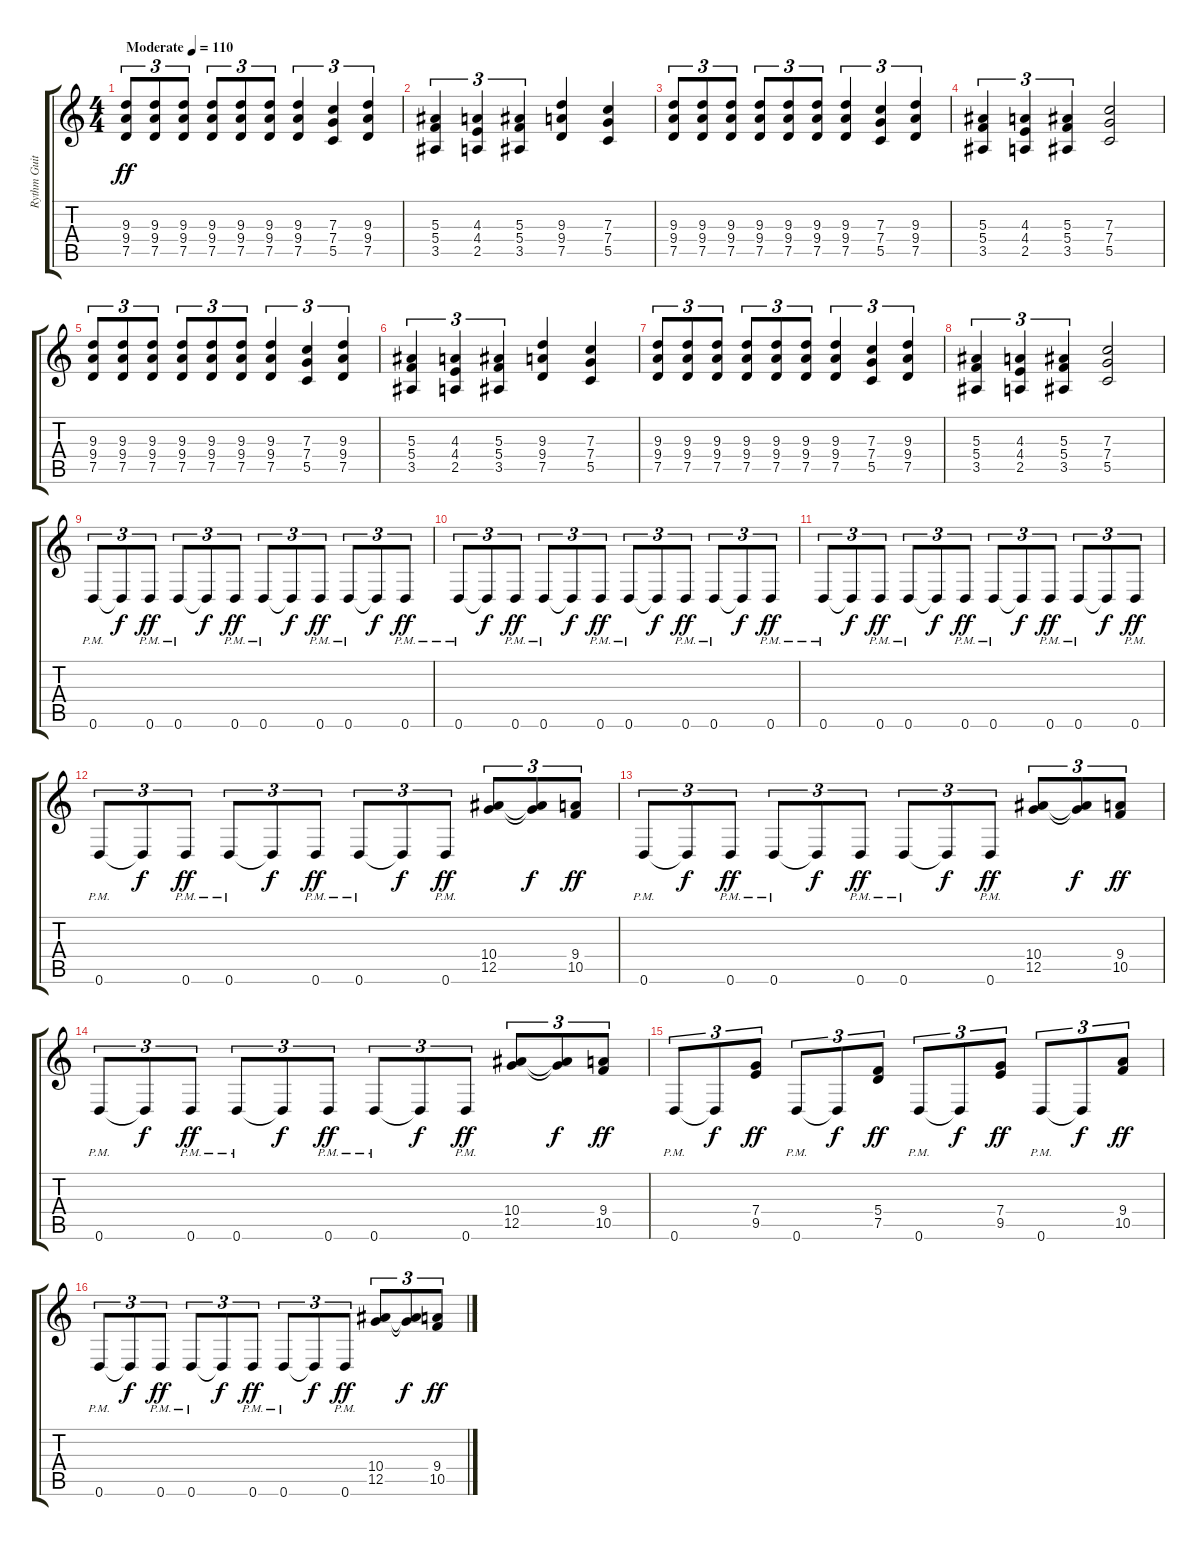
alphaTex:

\track ("Rythm Guitar" "Rythm Guit") {instrument distortionguitar}
\staff {score tabs}
\tuning (D4 A3 F3 C3 G2 D2) {hide}
\ts (4 4)
\tempo (110 "Moderate")
\clef g2
\ks c
(9.3 9.4 7.5).8{tu (3 2) dy ff instrument distortionguitar} (9.3 9.4 7.5).8{tu (3 2)} (9.3 9.4 7.5).8{tu (3 2)} (9.3 9.4 7.5).8{tu (3 2)} (9.3 9.4 7.5).8{tu (3 2)} (9.3 9.4 7.5).8{tu (3 2)} (9.3 9.4 7.5).4{tu (3 2)} (7.3 7.4 5.5).4{tu (3 2)} (9.3 9.4 7.5).4{tu (3 2)} |
(5.3 5.4 3.5).4{tu (3 2)} (4.3 4.4 2.5).4{tu (3 2)} (5.3 5.4 3.5).4{tu (3 2)} (9.3 9.4 7.5).4 (7.3 7.4 5.5).4 |
(9.3 9.4 7.5).8{tu (3 2)} (9.3 9.4 7.5).8{tu (3 2)} (9.3 9.4 7.5).8{tu (3 2)} (9.3 9.4 7.5).8{tu (3 2)} (9.3 9.4 7.5).8{tu (3 2)} (9.3 9.4 7.5).8{tu (3 2)} (9.3 9.4 7.5).4{tu (3 2)} (7.3 7.4 5.5).4{tu (3 2)} (9.3 9.4 7.5).4{tu (3 2)} |
(5.3 5.4 3.5).4{tu (3 2)} (4.3 4.4 2.5).4{tu (3 2)} (5.3 5.4 3.5).4{tu (3 2)} (7.3 7.4 5.5).2 |
(9.3 9.4 7.5).8{tu (3 2)} (9.3 9.4 7.5).8{tu (3 2)} (9.3 9.4 7.5).8{tu (3 2)} (9.3 9.4 7.5).8{tu (3 2)} (9.3 9.4 7.5).8{tu (3 2)} (9.3 9.4 7.5).8{tu (3 2)} (9.3 9.4 7.5).4{tu (3 2)} (7.3 7.4 5.5).4{tu (3 2)} (9.3 9.4 7.5).4{tu (3 2)} |
(5.3 5.4 3.5).4{tu (3 2)} (4.3 4.4 2.5).4{tu (3 2)} (5.3 5.4 3.5).4{tu (3 2)} (9.3 9.4 7.5).4 (7.3 7.4 5.5).4 |
(9.3 9.4 7.5).8{tu (3 2)} (9.3 9.4 7.5).8{tu (3 2)} (9.3 9.4 7.5).8{tu (3 2)} (9.3 9.4 7.5).8{tu (3 2)} (9.3 9.4 7.5).8{tu (3 2)} (9.3 9.4 7.5).8{tu (3 2)} (9.3 9.4 7.5).4{tu (3 2)} (7.3 7.4 5.5).4{tu (3 2)} (9.3 9.4 7.5).4{tu (3 2)} |
(5.3 5.4 3.5).4{tu (3 2)} (4.3 4.4 2.5).4{tu (3 2)} (5.3 5.4 3.5).4{tu (3 2)} (7.3 7.4 5.5).2 |
0.6{pm}.8{tu (3 2)} 0.6{t}.8{tu (3 2) dy f} 0.6{pm}.8{tu (3 2) dy ff} 0.6{pm}.8{tu (3 2)} 0.6{t}.8{tu (3 2) dy f} 0.6{pm}.8{tu (3 2) dy ff} 0.6{pm}.8{tu (3 2)} 0.6{t}.8{tu (3 2) dy f} 0.6{pm}.8{tu (3 2) dy ff} 0.6{pm}.8{tu (3 2)} 0.6{t}.8{tu (3 2) dy f} 0.6{pm}.8{tu (3 2) dy ff} |
0.6{pm}.8{tu (3 2)} 0.6{t}.8{tu (3 2) dy f} 0.6{pm}.8{tu (3 2) dy ff} 0.6{pm}.8{tu (3 2)} 0.6{t}.8{tu (3 2) dy f} 0.6{pm}.8{tu (3 2) dy ff} 0.6{pm}.8{tu (3 2)} 0.6{t}.8{tu (3 2) dy f} 0.6{pm}.8{tu (3 2) dy ff} 0.6{pm}.8{tu (3 2)} 0.6{t}.8{tu (3 2) dy f} 0.6{pm}.8{tu (3 2) dy ff} |
0.6{pm}.8{tu (3 2)} 0.6{t}.8{tu (3 2) dy f} 0.6{pm}.8{tu (3 2) dy ff} 0.6{pm}.8{tu (3 2)} 0.6{t}.8{tu (3 2) dy f} 0.6{pm}.8{tu (3 2) dy ff} 0.6{pm}.8{tu (3 2)} 0.6{t}.8{tu (3 2) dy f} 0.6{pm}.8{tu (3 2) dy ff} 0.6{pm}.8{tu (3 2)} 0.6{t}.8{tu (3 2) dy f} 0.6{pm}.8{tu (3 2) dy ff} |
0.6{pm}.8{tu (3 2)} 0.6{t}.8{tu (3 2) dy f} 0.6{pm}.8{tu (3 2) dy ff} 0.6{pm}.8{tu (3 2)} 0.6{t}.8{tu (3 2) dy f} 0.6{pm}.8{tu (3 2) dy ff} 0.6{pm}.8{tu (3 2)} 0.6{t}.8{tu (3 2) dy f} 0.6{pm}.8{tu (3 2) dy ff} (10.4 12.5).8{tu (3 2)} (10.4{t} 12.5{t}).8{tu (3 2) dy f} (9.4 10.5).8{tu (3 2) dy ff} |
0.6{pm}.8{tu (3 2)} 0.6{t}.8{tu (3 2) dy f} 0.6{pm}.8{tu (3 2) dy ff} 0.6{pm}.8{tu (3 2)} 0.6{t}.8{tu (3 2) dy f} 0.6{pm}.8{tu (3 2) dy ff} 0.6{pm}.8{tu (3 2)} 0.6{t}.8{tu (3 2) dy f} 0.6{pm}.8{tu (3 2) dy ff} (10.4 12.5).8{tu (3 2)} (10.4{t} 12.5{t}).8{tu (3 2) dy f} (9.4 10.5).8{tu (3 2) dy ff} |
0.6{pm}.8{tu (3 2)} 0.6{t}.8{tu (3 2) dy f} 0.6{pm}.8{tu (3 2) dy ff} 0.6{pm}.8{tu (3 2)} 0.6{t}.8{tu (3 2) dy f} 0.6{pm}.8{tu (3 2) dy ff} 0.6{pm}.8{tu (3 2)} 0.6{t}.8{tu (3 2) dy f} 0.6{pm}.8{tu (3 2) dy ff} (10.4 12.5).8{tu (3 2)} (10.4{t} 12.5{t}).8{tu (3 2) dy f} (9.4 10.5).8{tu (3 2) dy ff} |
0.6{pm}.8{tu (3 2)} 0.6{t}.8{tu (3 2) dy f} (7.4 9.5).8{tu (3 2) dy ff} 0.6{pm}.8{tu (3 2)} 0.6{t}.8{tu (3 2) dy f} (5.4 7.5).8{tu (3 2) dy ff} 0.6{pm}.8{tu (3 2)} 0.6{t}.8{tu (3 2) dy f} (7.4 9.5).8{tu (3 2) dy ff} 0.6{pm}.8{tu (3 2)} 0.6{t}.8{tu (3 2) dy f} (9.4 10.5).8{tu (3 2) dy ff} |
0.6{pm}.8{tu (3 2)} 0.6{t}.8{tu (3 2) dy f} 0.6{pm}.8{tu (3 2) dy ff} 0.6{pm}.8{tu (3 2)} 0.6{t}.8{tu (3 2) dy f} 0.6{pm}.8{tu (3 2) dy ff} 0.6{pm}.8{tu (3 2)} 0.6{t}.8{tu (3 2) dy f} 0.6{pm}.8{tu (3 2) dy ff} (10.4 12.5).8{tu (3 2)} (10.4{t} 12.5{t}).8{tu (3 2) dy f} (9.4 10.5).8{tu (3 2) dy ff}
